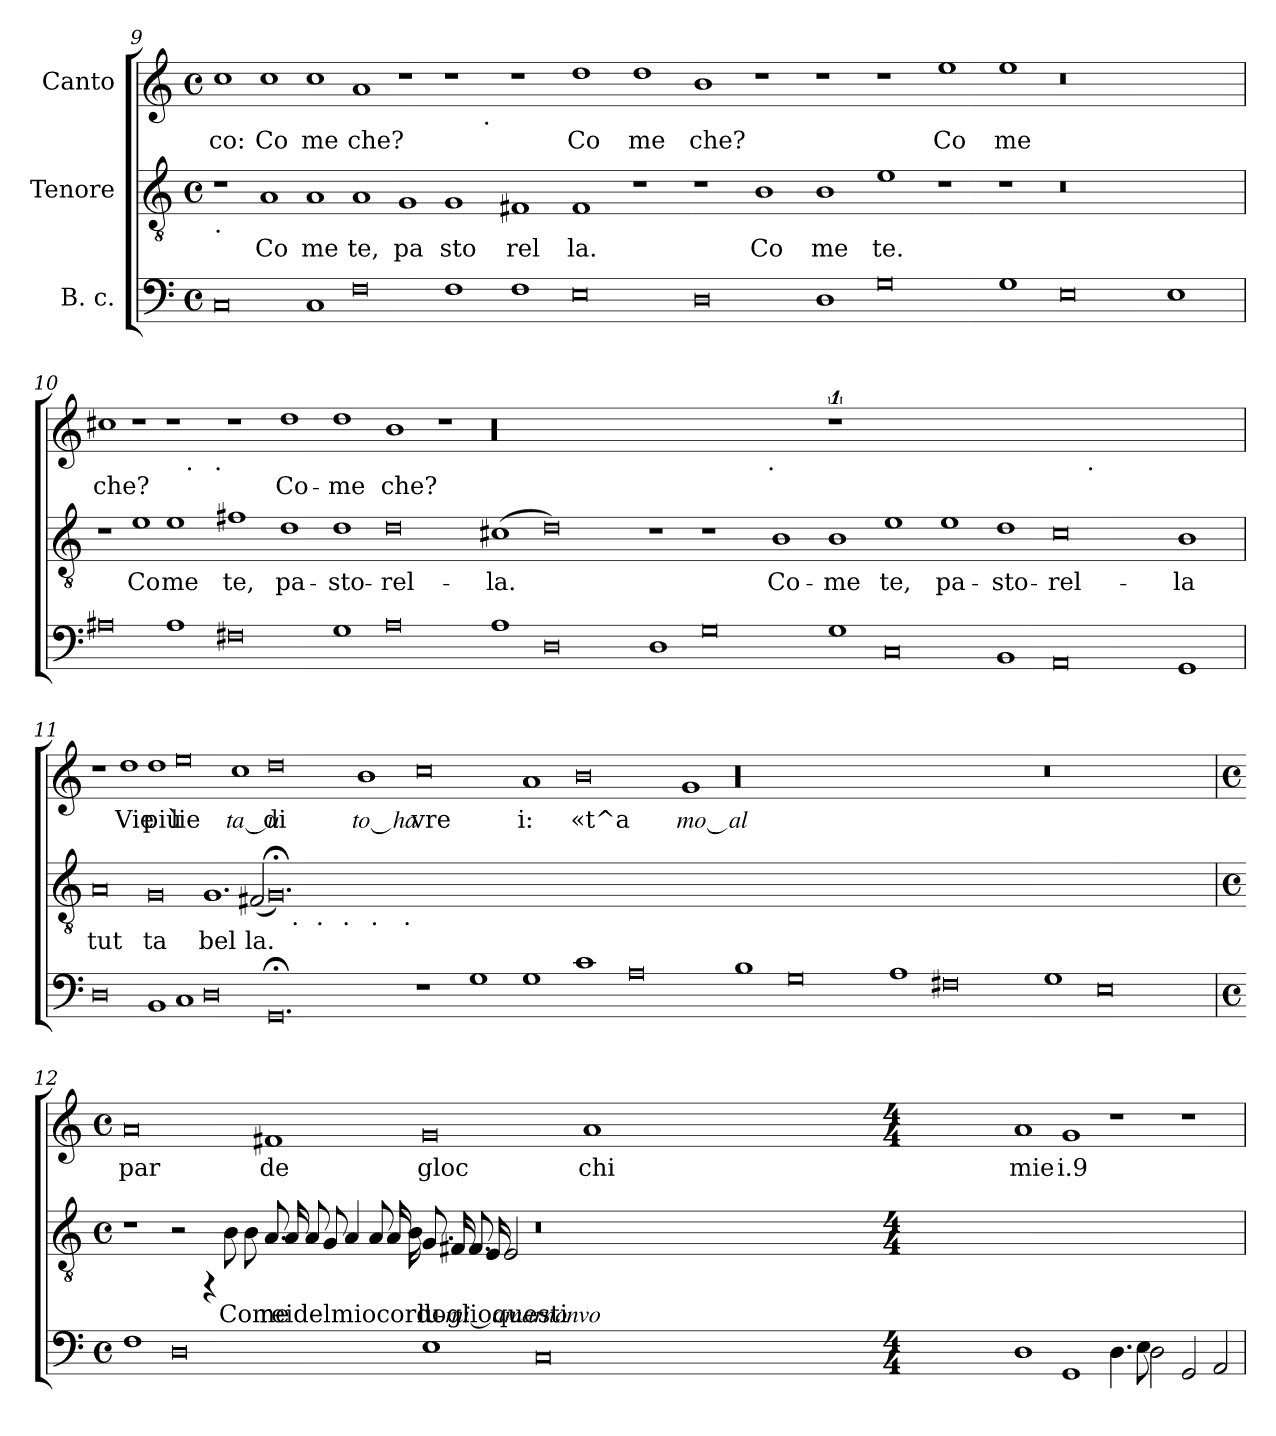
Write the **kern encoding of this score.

**kern	**kern	**text	**kern	**text
*part3	*part2	*part2	*part1	*part1
*staff3	*staff2	*staff2	*staff1	*staff1
*I"B. c.	*I"Tenore	*	*I"Canto	*
!!LO:LB:g=z
*clefF4	*clefGv2	*	*clefG2	*
*k[]	*k[]	*	*k[]	*
*C:	*C:	*	*C:	*
*M4/4	*M4/4	*	*M4/4	*
*met(c)	*met(c)	*	*met(c)	*
=9	=9	=9	=9	=9
!	!LO:TX:b:t=.	!	!	!
!	!	!	!	!LO:LY:b:rj
*	*	*	*^	*
0C	1r	.	1cc	1ryy	co:
!	!	!LO:LY:b:cj	!	!	!LO:LY:b:rj
.	1A	Co	1cc	1ryy	Co
!	!	!LO:LY:b:cj	!	!	!LO:LY:b:rj
1C	1A	me	1cc	1ryy	me
!	!	!LO:LY:b:cj	!	!	!LO:LY:b:rj
0F	1A	te,	1a	1ryy	che?
!	!	!LO:LY:b:cj	!	!	!
.	1G	pa	1r	1ryy	.
!	!	!LO:LY:b:cj	!	!	!
1F	1G	sto	1r	2ryy	.
.	.	.	.	32.ryy	.
!	!	!	!	!LO:TX:b:t=.	!
.	.	.	.	1ryy	.
!	!	!LO:LY:b:cj	!	!	!
1F	1F#X	rel	1r	.	.
.	.	.	.	1ryy	.
!	!	!LO:LY:b:cj	!	!	!LO:LY:b:rj
0E	1F#	la.	1dd	.	Co
.	.	.	.	1ryy	.
!	!	!	!	!	!LO:LY:b:rj
.	1r	.	1dd	.	me
.	.	.	.	1ryy	.
!	!	!	!	!	!LO:LY:b:rj
0D	1r	.	1b	.	che?
.	.	.	.	1ryy	.
!	!	!LO:LY:b:cj	!	!	!
.	1B	Co	1r	.	.
.	.	.	.	1ryy	.
!	!	!LO:LY:b:cj	!	!	!
1D	1B	me	1r	.	.
.	.	.	.	1ryy	.
!	!	!LO:LY:b:cj	!	!	!
0G	1e	te.	1r	.	.
.	.	.	.	1ryy	.
!	!	!	!	!	!LO:LY:b:rj
.	1r	.	1ee	.	Co
.	.	.	.	1ryy	.
!	!	!	!	!	!LO:LY:b:rj
1G	1r	.	1ee	.	me
.	.	.	.	1ryy	.
0E	0.r	.	0.r	.	.
.	.	.	.	1ryy	.
.	.	.	.	1ryy	.
1E	.	.	.	.	.
.	.	.	.	4ryy	.
.	.	.	.	8ryy	.
.	.	.	.	16ryy	.
.	.	.	.	64ryy	.
!!LO:LB:g=z
=10	=10	=10	=10	=10	=10
!	!	!	!	!	!LO:LY:b:rj
*	*	*	*^	*^	*
*	*	*	*	*	*^	*	*
0A#	1r	.	1cc#X	1ryy	1ryy	1ryy	1ryy	che?
!	!	!LO:LY:b:cj	!	!	!	!	!	!
.	1e	Co-	1r	1ryy	1ryy	1ryy	1ryy	.
!	!	!LO:LY:b:cj	!	!	!	!	!	!
1A#	1e	-me	1r	4.ryy	2ryy	1ryy	1ryy	.
!	!	!	!	!LO:TX:b:t=.	!	!	!	!
.	.	.	.	1ryy	.	.	.	.
.	.	.	.	.	4ryy	.	.	.
.	.	.	.	.	32ryy	.	.	.
!	!	!	!	!	!LO:TX:b:t=.	!	!	!
.	.	.	.	.	1ryy	.	.	.
!	!	!LO:LY:b:cj	!	!	!	!	!	!
0F#X	1f#X	te,	1r	.	.	1ryy	1ryy	.
.	.	.	.	1ryy	.	.	.	.
.	.	.	.	.	1ryy	.	.	.
!	!	!LO:LY:b:cj	!	!	!	!	!	!LO:LY:b:rj
.	1d	pa-	1dd	.	.	1ryy	1ryy	Co-
.	.	.	.	1ryy	.	.	.	.
.	.	.	.	.	1ryy	.	.	.
!	!	!LO:LY:b:cj	!	!	!	!	!	!LO:LY:b:rj
1G	1d	-sto-	1dd	.	.	1ryy	1ryy	-me
.	.	.	.	1ryy	.	.	.	.
.	.	.	.	.	1ryy	.	.	.
!	!	!LO:LY:b:cj	!	!	!	!	!	!LO:LY:b:rj
0A#	0d	-rel-	1b	.	.	1ryy	1ryy	che?
.	.	.	.	1ryy	.	.	.	.
.	.	.	.	.	1ryy	.	.	.
.	.	.	1r	.	.	1ryy	1ryy	.
.	.	.	.	1ryy	.	.	.	.
.	.	.	.	.	1ryy	.	.	.
!	!	!LO:LY:b:cj	!	!	!	!	!	!
1A#	(>1c#X	-la.	00.r	.	.	1ryy	1ryy	.
.	.	.	.	1ryy	.	.	.	.
.	.	.	.	.	1ryy	.	.	.
!	!	!LO:LY:b:cj	!	!	!	!	!	!
0D	0d)	.	.	.	.	1ryy	1ryy	.
.	.	.	.	1ryy	.	.	.	.
.	.	.	.	.	1ryy	.	.	.
.	.	.	.	.	.	1ryy	1ryy	.
.	.	.	.	1ryy	.	.	.	.
.	.	.	.	.	1ryy	.	.	.
1D	1r	.	.	.	.	1ryy	1ryy	.
.	.	.	.	1ryy	.	.	.	.
.	.	.	.	.	1ryy	.	.	.
0G	1r	.	.	.	.	2ryy	1ryy	.
.	.	.	.	1ryy	.	.	.	.
.	.	.	.	.	.	4ryy	.	.
.	.	.	.	.	.	8ryy	.	.
.	.	.	.	.	1ryy	.	.	.
.	.	.	.	.	.	16ryy	.	.
.	.	.	.	.	.	64ryy	.	.
!	!	!	!	!	!	!LO:TX:b:t=.	!	!
.	.	.	.	.	.	1ryy	.	.
!	!	!LO:LY:b:cj	!	!	!	!	!	!
.	1B	Co-	.	.	.	.	1ryy	.
.	.	.	.	1ryy	.	.	.	.
.	.	.	.	.	1ryy	.	.	.
.	.	.	.	.	.	1ryy	.	.
!	!	!LO:LY:b:cj	!	!	!	!	!	!
1G	1B	-me	1%7r	.	.	.	1ryy	.
.	.	.	.	1ryy	.	.	.	.
.	.	.	.	.	1ryy	.	.	.
.	.	.	.	.	.	1ryy	.	.
!	!	!LO:LY:b:cj	!	!	!	!	!	!
0C	1e	te,	.	.	.	.	1ryy	.
.	.	.	.	1ryy	.	.	.	.
.	.	.	.	.	1ryy	.	.	.
.	.	.	.	.	.	1ryy	.	.
!	!	!LO:LY:b:cj	!	!	!	!	!	!
.	1e	pa-	.	.	.	.	1ryy	.
.	.	.	.	1ryy	.	.	.	.
.	.	.	.	.	1ryy	.	.	.
.	.	.	.	.	.	1ryy	.	.
!	!	!LO:LY:b:cj	!	!	!	!	!	!
1BB	1d	-sto-	.	.	.	.	1ryy	.
.	.	.	.	1ryy	.	.	.	.
.	.	.	.	.	1ryy	.	.	.
.	.	.	.	.	.	1ryy	.	.
!	!	!LO:LY:b:cj	!	!	!	!	!	!
0AA	0c#	-rel-	.	.	.	.	4ryy	.
.	.	.	.	.	.	.	8...ryy	.
.	.	.	.	1ryy	.	.	.	.
!	!	!	!	!	!	!	!LO:TX:b:t=.	!
.	.	.	.	.	.	.	1ryy	.
.	.	.	.	.	1ryy	.	.	.
.	.	.	.	.	.	1ryy	.	.
.	.	.	.	1ryy	.	.	.	.
.	.	.	.	.	.	.	1ryy	.
.	.	.	.	.	1ryy	.	.	.
.	.	.	.	.	.	1ryy	.	.
!	!	!LO:LY:b:cj	!	!	!	!	!	!
1GG	1B	-la	.	.	.	.	.	.
.	.	.	.	2ryy	.	.	.	.
.	.	.	.	.	.	.	2ryy	.
.	.	.	.	.	8..ryy	.	.	.
.	.	.	.	8ryy	.	.	.	.
.	.	.	.	.	.	32.ryy	.	.
.	.	.	.	.	.	.	64ryy	.
!!LO:LB:g=z
=11	=11	=11	=11	=11	=11	=11	=11	=11
!	!	!	!LO:TX:b:t=.	!	!	!	!	!
!	!	!	!LO:TX:b:t=.	!	!	!	!	!
!	!	!	!LO:TX:b:t=.	!	!	!	!	!
!	!	!LO:LY:b:cj	!	!	!	!	!	!
*	*^	*	*	*	*	*	*	*
*	*	*^	*	*	*	*	*	*	*
*	*	*	*^	*	*	*	*	*	*	*
*	*	*	*	*^	*	*	*	*	*	*	*
*	*	*	*	*	*^	*	*v	*v	*v	*v	*v	*
0D	0A	1ryy	1ryy	1ryy	1ryy	1ryy	tut	1r	.
!	!	!	!	!	!	!	!	!	!LO:LY:b:rj
.	.	1ryy	1ryy	1ryy	1ryy	1ryy	.	1dd	Vie
!	!	!	!	!	!	!	!LO:LY:b:cj	!	!LO:LY:b:rj
1BB	0G	1ryy	1ryy	1ryy	1ryy	1ryy	ta	1dd	più
!	!	!	!	!	!	!	!	!	!LO:LY:b:rj
1C	.	1ryy	1ryy	1ryy	1ryy	1ryy	.	0ee	lie
!	!	!	!	!	!	!	!LO:LY:b:cj	!	!
0D	1.G	1ryy	1ryy	1ryy	1ryy	1ryy	bel	.	.
!	!	!	!	!	!	!	!	!	!LO:LY:b:rj
.	.	1ryy	1ryy	1ryy	1ryy	1ryy	.	1cc	ta‿u
!	!	!	!	!	!	!	!LO:LY:b:cj	!	!
.	(<2F#/	.	.	.	.	.	la.	.	.
!	!	!	!	!	!	!	!LO:LY:b:cj	!	!LO:LY:b:rj
0.GG;<	0.G;<)	2ryy	1ryy	1ryy	1ryy	1ryy	.	0dd	di
.	.	32.ryy	.	.	.	.	.	.	.
!	!	!LO:TX:b:t=.	!	!	!	!	!	!	!
.	.	1ryy	.	.	.	.	.	.	.
.	.	.	16..ryy	2ryy	1ryy	1ryy	.	.	.
!	!	!	!LO:TX:b:t=.	!	!	!	!	!	!
.	.	.	1ryy	.	.	.	.	.	.
.	.	.	.	8ryy	.	.	.	.	.
.	.	1ryy	.	.	.	.	.	.	.
!	!	!	!	!LO:TX:b:t=.	!	!	!	!	!
.	.	.	.	1ryy	.	.	.	.	.
!	!	!	!	!	!	!	!	!	!LO:LY:b:rj
.	.	.	.	.	8ryy	2ryy	.	1b	to‿ha
.	.	.	1ryy	.	.	.	.	.	.
.	.	.	.	.	32ryy	.	.	.	.
!	!	!	!	!	!LO:TX:b:t=.	!	!	!	!
.	.	.	.	.	1ryy	.	.	.	.
.	.	.	.	.	.	8ryy	.	.	.
.	.	1ryy	.	.	.	.	.	.	.
.	.	.	.	1ryy	.	16ryy	.	.	.
.	.	.	.	.	.	64ryy	.	.	.
!	!	!	!	!	!	!LO:TX:b:t=.	!	!	!
.	.	.	.	.	.	1ryy	.	.	.
!	!	!	!	!	!	!	!	!	!LO:LY:b:rj
1r	1%15ryy	.	.	.	.	.	.	0cc	vre
.	.	.	1ryy	.	.	.	.	.	.
.	.	.	.	.	1ryy	.	.	.	.
.	.	1ryy	.	.	.	.	.	.	.
.	.	.	.	1ryy	.	.	.	.	.
.	.	.	.	.	.	1ryy	.	.	.
1G	.	.	.	.	.	.	.	.	.
.	.	.	1ryy	.	.	.	.	.	.
.	.	.	.	.	1ryy	.	.	.	.
.	.	1ryy	.	.	.	.	.	.	.
.	.	.	.	1ryy	.	.	.	.	.
.	.	.	.	.	.	1ryy	.	.	.
!	!	!	!	!	!	!	!	!	!LO:LY:b:rj
1G	.	.	.	.	.	.	.	1a	i:
.	.	.	1ryy	.	.	.	.	.	.
.	.	.	.	.	1ryy	.	.	.	.
.	.	1ryy	.	.	.	.	.	.	.
.	.	.	.	1ryy	.	.	.	.	.
.	.	.	.	.	.	1ryy	.	.	.
!	!	!	!	!	!	!	!	!	!LO:LY:b:rj
1c	.	.	.	.	.	.	.	0b	«t^a
.	.	.	1ryy	.	.	.	.	.	.
.	.	.	.	.	1ryy	.	.	.	.
.	.	1ryy	.	.	.	.	.	.	.
.	.	.	.	1ryy	.	.	.	.	.
.	.	.	.	.	.	1ryy	.	.	.
0A	.	.	.	.	.	.	.	.	.
.	.	.	1ryy	.	.	.	.	.	.
.	.	.	.	.	1ryy	.	.	.	.
.	.	1ryy	.	.	.	.	.	.	.
.	.	.	.	1ryy	.	.	.	.	.
.	.	.	.	.	.	1ryy	.	.	.
!	!	!	!	!	!	!	!	!	!LO:LY:b:rj
.	.	.	.	.	.	.	.	1g	mo‿al
.	.	.	1ryy	.	.	.	.	.	.
.	.	.	.	.	1ryy	.	.	.	.
.	.	1ryy	.	.	.	.	.	.	.
.	.	.	.	1ryy	.	.	.	.	.
.	.	.	.	.	.	1ryy	.	.	.
1B	.	.	.	.	.	.	.	00.r	.
.	.	.	1ryy	.	.	.	.	.	.
.	.	.	.	.	1ryy	.	.	.	.
.	.	1ryy	.	.	.	.	.	.	.
.	.	.	.	1ryy	.	.	.	.	.
.	.	.	.	.	.	1ryy	.	.	.
0G	.	.	.	.	.	.	.	.	.
.	.	.	1ryy	.	.	.	.	.	.
.	.	.	.	.	1ryy	.	.	.	.
.	.	1ryy	.	.	.	.	.	.	.
.	.	.	.	1ryy	.	.	.	.	.
.	.	.	.	.	.	1ryy	.	.	.
.	.	.	1ryy	.	.	.	.	.	.
.	.	.	.	.	1ryy	.	.	.	.
.	.	1ryy	.	.	.	.	.	.	.
.	.	.	.	1ryy	.	.	.	.	.
.	.	.	.	.	.	1ryy	.	.	.
1A	.	.	.	.	.	.	.	.	.
.	.	.	1ryy	.	.	.	.	.	.
.	.	.	.	.	1ryy	.	.	.	.
.	.	1ryy	.	.	.	.	.	.	.
.	.	.	.	1ryy	.	.	.	.	.
.	.	.	.	.	.	1ryy	.	.	.
0F#X	.	.	.	.	.	.	.	.	.
.	.	.	1ryy	.	.	.	.	.	.
.	.	.	.	.	1ryy	.	.	.	.
.	.	1ryy	.	.	.	.	.	.	.
.	.	.	.	1ryy	.	.	.	.	.
.	.	.	.	.	.	1ryy	.	.	.
.	.	.	1ryy	.	.	.	.	.	.
.	.	.	.	.	1ryy	.	.	.	.
.	.	1ryy	.	.	.	.	.	.	.
.	.	.	.	1ryy	.	.	.	.	.
.	.	.	.	.	.	1ryy	.	.	.
1G	.	.	.	.	.	.	.	0.r	.
.	.	.	1ryy	.	.	.	.	.	.
.	.	.	.	.	1ryy	.	.	.	.
.	.	1ryy	.	.	.	.	.	.	.
.	.	.	.	1ryy	.	.	.	.	.
.	.	.	.	.	.	1ryy	.	.	.
0E	.	.	.	.	.	.	.	.	.
.	.	.	1ryy	.	.	.	.	.	.
.	.	.	.	.	1ryy	.	.	.	.
.	.	1ryy	.	.	.	.	.	.	.
.	.	.	.	1ryy	.	.	.	.	.
.	.	.	.	.	.	1ryy	.	.	.
.	.	.	2ryy	.	.	.	.	.	.
.	.	.	.	.	2ryy	.	.	.	.
.	.	4ryy	.	.	.	.	.	.	.
.	.	.	4ryy	.	.	.	.	.	.
.	.	.	.	4.ryy	.	.	.	.	.
.	.	.	.	.	4ryy	.	.	.	.
.	.	.	.	.	.	4ryy	.	.	.
.	.	8ryy	.	.	.	.	.	.	.
.	.	.	8ryy	.	.	.	.	.	.
.	.	.	.	.	16.ryy	.	.	.	.
.	.	16ryy	.	.	.	.	.	.	.
.	.	.	.	.	.	32.ryy	.	.	.
.	.	64ryy	64ryy	.	.	.	.	.	.
*	*v	*v	*v	*v	*v	*v	*	*	*
!!LO:PB:g=z
=12	=12	=12	=12	=12
*M4/4	*M4/4	*	*M4/4	*
*met(c)	*met(c)	*	*met(c)	*
*	*^	*	*	*
*	*	*^	*	*	*
*	*	*	*^	*	*	*
*	*	*	*	*^	*	*	*
*	*	*	*	*	*^	*	*	*
!	!	!	!	!	!	!	!	!	!LO:LY:b:rj
*	*v	*v	*v	*v	*v	*v	*	*	*
1F	1r	.	0a	par
0D	2r	.	.	.
.	4rFF	.	.	.
!	!	!LO:LY:b:cj	!	!
.	8B\	Come	.	.
!	!	!LO:LY:b:cj	!	!
.	8B\	.	.	.
!	!	!LO:LY:b:cj	!	!LO:LY:b:rj
.	8.A/	reidelmiocordoglioquesti	1f#X	de
!	!	!LO:LY:b:cj	!	!
.	16A/	.	.	.
!	!	!LO:LY:b:cj	!	!
.	8A/	.	.	.
!	!	!LO:LY:b:cj	!	!
.	8G/	.	.	.
!	!	!LO:LY:b:cj	!	!
.	4A/	.	.	.
!	!	!LO:LY:b:cj	!	!
.	8A/	.	.	.
!	!	!LO:LY:b:cj	!	!
.	16A/	.	.	.
!	!	!LO:LY:b:cj	!	!
.	16B\	.	.	.
!	!	!LO:LY:b:cj	!	!LO:LY:b:rj
1E	8.G/	lu-	0g	gloc
!	!	!LO:LY:b:cj	!	!
.	16F#X/	-mi‿amarnonvo-	.	.
!	!	!LO:LY:b:cj	!	!
.	8.F#/	--	.	.
!	!	!LO:LY:b:cj	!	!
.	16E/	--	.	.
!	!	!LO:LY:b:cj	!	!
.	2E/	--	.	.
0C	0r	.	.	.
!	!	!	!	!LO:LY:b:rj
.	.	.	1a	chi
*M4/4	*M4/4	*	*M4/4	*
*met(c)	*met(c)	*	*met(c)	*
!	!	!	!	!LO:LY:b:rj
1D	00ryy	.	1a	mie
!	!	!	!	!LO:LY:b:rj
1GG	.	.	1g	i.9
4.D\	.	.	1r	.
8E\	.	.	.	.
2D\	.	.	.	.
2GG/	.	.	1r	.
2AA/	.	.	.	.
=	=	=	=	=
*-	*-	*-	*-	*-
